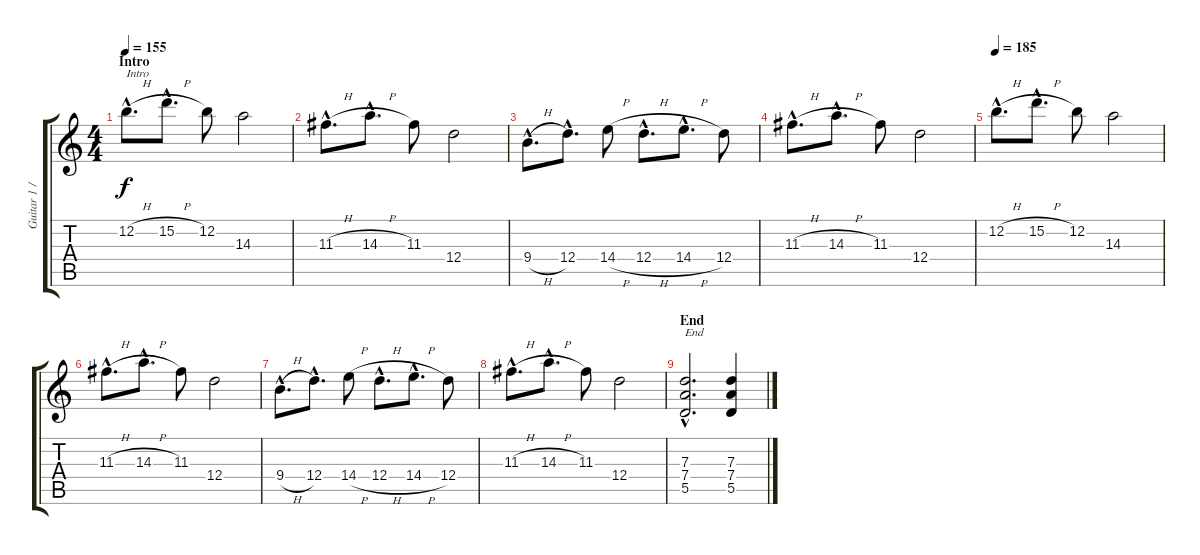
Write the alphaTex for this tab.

\track ("Guitar 1 / Tim" "Guitar 1 /") {instrument distortionguitar}
\staff {score tabs}
\tuning (E4 B3 G3 D3 A2 E2) {hide}
\ts (4 4)
\section ("" "Intro")
\tempo 155
\clef g2
\ks c
12.2{h hac}.8{d txt "Intro" dy f} 15.2{h hac}.8{d} 12.2.8 14.3.2 |
11.3{h hac}.8{d} 14.3{h hac}.8{d} 11.3.8 12.4.2 |
9.4{h hac}.8{d} 12.4{hac}.8{d} 14.4{h}.8 12.4{h hac}.8{d} 14.4{h hac}.8{d} 12.4.8 |
11.3{h hac}.8{d} 14.3{h hac}.8{d} 11.3.8 12.4.2 |
\tempo 185
12.2{h hac}.8{d} 15.2{h hac}.8{d} 12.2.8 14.3.2 |
11.3{h hac}.8{d} 14.3{h hac}.8{d} 11.3.8 12.4.2 |
9.4{h hac}.8{d} 12.4{hac}.8{d} 14.4{h}.8 12.4{h hac}.8{d} 14.4{h hac}.8{d} 12.4.8 |
11.3{h hac}.8{d} 14.3{h hac}.8{d} 11.3.8 12.4.2 |
\section ("" "End")
(7.3{hac} 7.4{hac} 5.5{hac}).2{d txt "End"} (7.3 7.4 5.5).4
